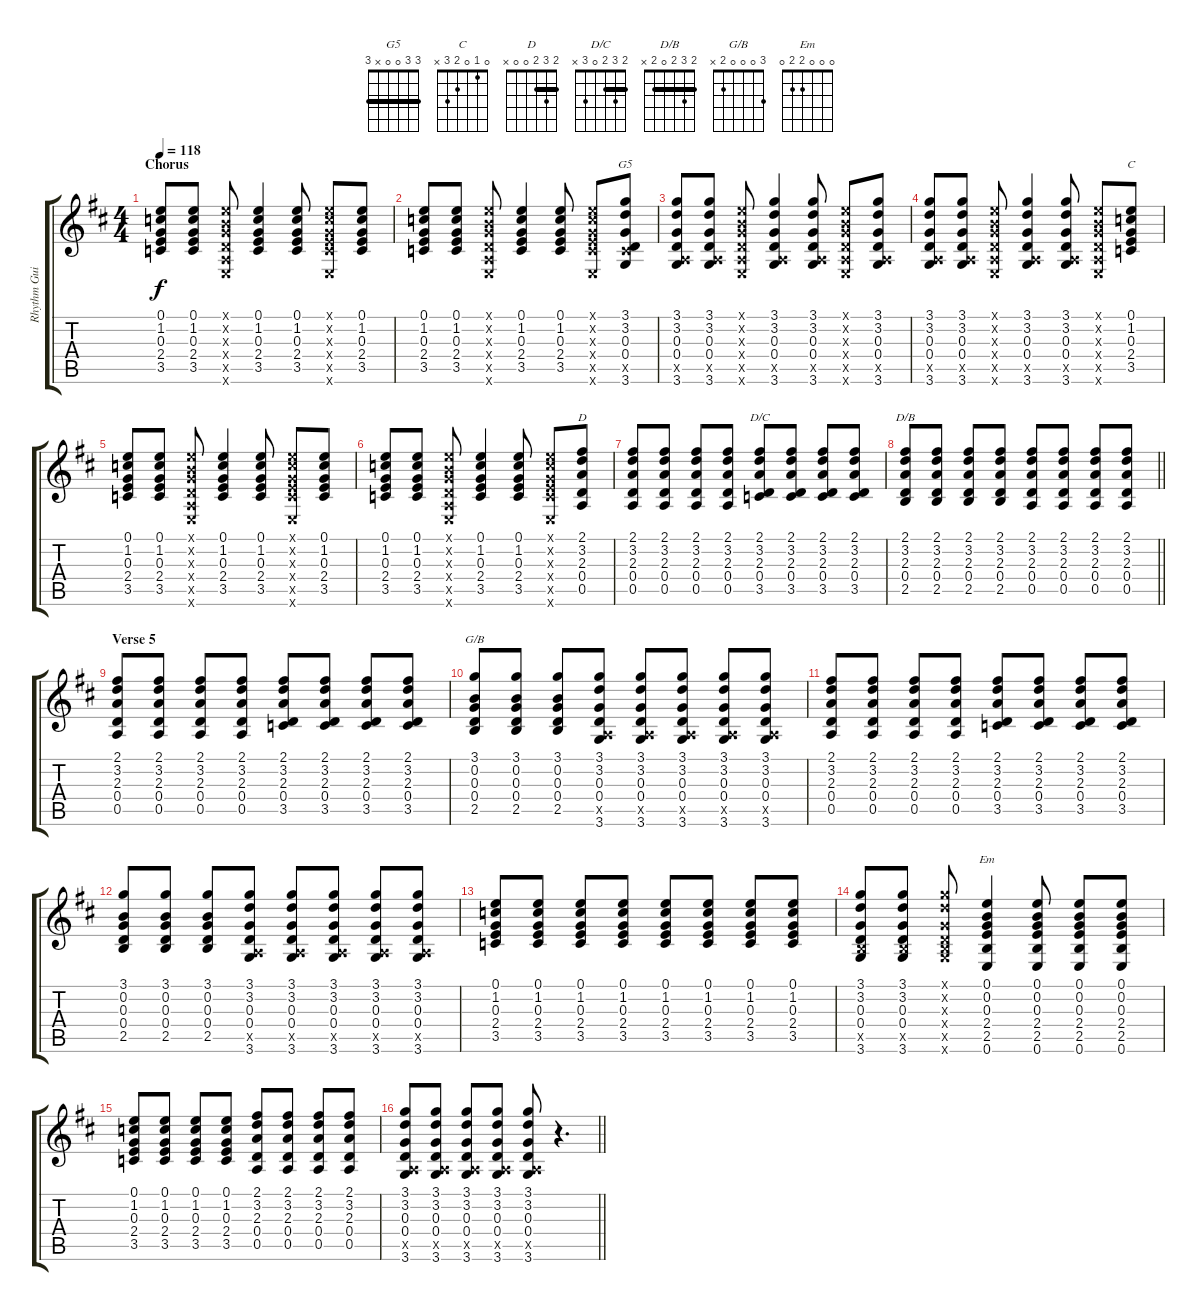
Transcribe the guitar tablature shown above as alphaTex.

\track ("Rhythm Guitar" "Rhythm Gui") {instrument acousticguitarsteel}
\staff {score tabs}
\tuning (E4 B3 G3 D3 A2 E2) {hide}
\chord ("G5" 3 3 0 0 x 3) {barre 3}
\chord ("C" 0 1 0 2 3 x)
\chord ("D" 2 3 2 0 0 x) {barre 2}
\chord ("D/C" 2 3 2 0 3 x) {barre 2}
\chord ("D/B" 2 3 2 0 2 x) {barre 2}
\chord ("G/B" 3 0 0 0 2 x)
\chord ("Em" 0 0 0 2 2 0)
\ts (4 4)
\section ("" "Chorus")
\tempo 118
\clef g2
\ks d
(0.1 1.2 0.3 2.4 3.5).8{dy f} (0.1 1.2 0.3 2.4 3.5).8 (0.1{x} 0.2{x} 0.3{x} 0.4{x} 0.5{x} 0.6{x}).8 (0.1 1.2 0.3 2.4 3.5).4 (0.1 1.2 0.3 2.4 3.5).8 (0.1{x} 1.2{x} 0.3{x} 2.4{x} 3.5{x} 0.6{x}).8 (0.1 1.2 0.3 2.4 3.5).8 |
(0.1 1.2 0.3 2.4 3.5).8 (0.1 1.2 0.3 2.4 3.5).8 (0.1{x} 0.2{x} 0.3{x} 0.4{x} 0.5{x} 0.6{x}).8 (0.1 1.2 0.3 2.4 3.5).4 (0.1 1.2 0.3 2.4 3.5).8 (0.1{x} 1.2{x} 0.3{x} 2.4{x} 3.5{x} 0.6{x}).8 (3.1 3.2 0.3 0.4 3.5{x} 3.6).8{ch "G5"} |
(3.1 3.2 0.3 0.4 0.5{x} 3.6).8 (3.1 3.2 0.3 0.4 0.5{x} 3.6).8 (0.1{x} 0.2{x} 0.3{x} 0.4{x} 0.5{x} 0.6{x}).8 (3.1 3.2 0.3 0.4 0.5{x} 3.6).4 (3.1 3.2 0.3 0.4 0.5{x} 3.6).8 (0.1{x} 0.2{x} 0.3{x} 0.4{x} 0.5{x} 0.6{x}).8 (3.1 3.2 0.3 0.4 0.5{x} 3.6).8 |
(3.1 3.2 0.3 0.4 0.5{x} 3.6).8 (3.1 3.2 0.3 0.4 0.5{x} 3.6).8 (0.1{x} 0.2{x} 0.3{x} 0.4{x} 0.5{x} 0.6{x}).8 (3.1 3.2 0.3 0.4 0.5{x} 3.6).4 (3.1 3.2 0.3 0.4 0.5{x} 3.6).8 (0.1{x} 0.2{x} 0.3{x} 0.4{x} 0.5{x} 0.6{x}).8 (0.1 1.2 0.3 2.4 3.5).8{ch "C"} |
(0.1 1.2 0.3 2.4 3.5).8 (0.1 1.2 0.3 2.4 3.5).8 (0.1{x} 0.2{x} 0.3{x} 0.4{x} 0.5{x} 0.6{x}).8 (0.1 1.2 0.3 2.4 3.5).4 (0.1 1.2 0.3 2.4 3.5).8 (0.1{x} 1.2{x} 0.3{x} 2.4{x} 3.5{x} 0.6{x}).8 (0.1 1.2 0.3 2.4 3.5).8 |
(0.1 1.2 0.3 2.4 3.5).8 (0.1 1.2 0.3 2.4 3.5).8 (0.1{x} 0.2{x} 0.3{x} 0.4{x} 0.5{x} 0.6{x}).8 (0.1 1.2 0.3 2.4 3.5).4 (0.1 1.2 0.3 2.4 3.5).8 (0.1{x} 1.2{x} 0.3{x} 2.4{x} 3.5{x} 0.6{x}).8 (2.1 3.2 2.3 0.4 0.5).8{ch "D"} |
(2.1 3.2 2.3 0.4 0.5).8 (2.1 3.2 2.3 0.4 0.5).8 (2.1 3.2 2.3 0.4 0.5).8 (2.1 3.2 2.3 0.4 0.5).8 (2.1 3.2 2.3 0.4 3.5).8{ch "D/C"} (2.1 3.2 2.3 0.4 3.5).8 (2.1 3.2 2.3 0.4 3.5).8 (2.1 3.2 2.3 0.4 3.5).8 |
\barLineRight lightlight
(2.1 3.2 2.3 0.4 2.5).8{ch "D/B"} (2.1 3.2 2.3 0.4 2.5).8 (2.1 3.2 2.3 0.4 2.5).8 (2.1 3.2 2.3 0.4 2.5).8 (2.1 3.2 2.3 0.4 0.5).8 (2.1 3.2 2.3 0.4 0.5).8 (2.1 3.2 2.3 0.4 0.5).8 (2.1 3.2 2.3 0.4 0.5).8 |
\section ("" "Verse 5")
(2.1 3.2 2.3 0.4 0.5).8 (2.1 3.2 2.3 0.4 0.5).8 (2.1 3.2 2.3 0.4 0.5).8 (2.1 3.2 2.3 0.4 0.5).8 (2.1 3.2 2.3 0.4 3.5).8 (2.1 3.2 2.3 0.4 3.5).8 (2.1 3.2 2.3 0.4 3.5).8 (2.1 3.2 2.3 0.4 3.5).8 |
(3.1 0.2 0.3 0.4 2.5).8{ch "G/B"} (3.1 0.2 0.3 0.4 2.5).8 (3.1 0.2 0.3 0.4 2.5).8 (3.1 3.2 0.3 0.4 0.5{x} 3.6).8 (3.1 3.2 0.3 0.4 0.5{x} 3.6).8 (3.1 3.2 0.3 0.4 0.5{x} 3.6).8 (3.1 3.2 0.3 0.4 0.5{x} 3.6).8 (3.1 3.2 0.3 0.4 0.5{x} 3.6).8 |
(2.1 3.2 2.3 0.4 0.5).8 (2.1 3.2 2.3 0.4 0.5).8 (2.1 3.2 2.3 0.4 0.5).8 (2.1 3.2 2.3 0.4 0.5).8 (2.1 3.2 2.3 0.4 3.5).8 (2.1 3.2 2.3 0.4 3.5).8 (2.1 3.2 2.3 0.4 3.5).8 (2.1 3.2 2.3 0.4 3.5).8 |
(3.1 0.2 0.3 0.4 2.5).8 (3.1 0.2 0.3 0.4 2.5).8 (3.1 0.2 0.3 0.4 2.5).8 (3.1 3.2 0.3 0.4 0.5{x} 3.6).8 (3.1 3.2 0.3 0.4 0.5{x} 3.6).8 (3.1 3.2 0.3 0.4 0.5{x} 3.6).8 (3.1 3.2 0.3 0.4 0.5{x} 3.6).8 (3.1 3.2 0.3 0.4 0.5{x} 3.6).8 |
(0.1 1.2 0.3 2.4 3.5).8 (0.1 1.2 0.3 2.4 3.5).8 (0.1 1.2 0.3 2.4 3.5).8 (0.1 1.2 0.3 2.4 3.5).8 (0.1 1.2 0.3 2.4 3.5).8 (0.1 1.2 0.3 2.4 3.5).8 (0.1 1.2 0.3 2.4 3.5).8 (0.1 1.2 0.3 2.4 3.5).8 |
(3.1 3.2 0.3 0.4 2.5{x} 3.6).8 (3.1 3.2 0.3 0.4 2.5{x} 3.6).8 (3.1{x} 3.2{x} 0.3{x} 0.4{x} 2.5{x} 3.6{x}).8 (0.1 0.2 0.3 2.4 2.5 0.6).4{ch "Em"} (0.1 0.2 0.3 2.4 2.5 0.6).8 (0.1 0.2 0.3 2.4 2.5 0.6).8 (0.1 0.2 0.3 2.4 2.5 0.6).8 |
(0.1 1.2 0.3 2.4 3.5).8 (0.1 1.2 0.3 2.4 3.5).8 (0.1 1.2 0.3 2.4 3.5).8 (0.1 1.2 0.3 2.4 3.5).8 (2.1 3.2 2.3 0.4 0.5).8 (2.1 3.2 2.3 0.4 0.5).8 (2.1 3.2 2.3 0.4 0.5).8 (2.1 3.2 2.3 0.4 0.5).8 |
\barLineRight lightlight
(3.1 3.2 0.3 0.4 0.5{x} 3.6).8 (3.1 3.2 0.3 0.4 0.5{x} 3.6).8 (3.1 3.2 0.3 0.4 0.5{x} 3.6).8 (3.1 3.2 0.3 0.4 0.5{x} 3.6).8 (3.1 3.2 0.3 0.4 0.5{x} 3.6).8 r.4{d}
